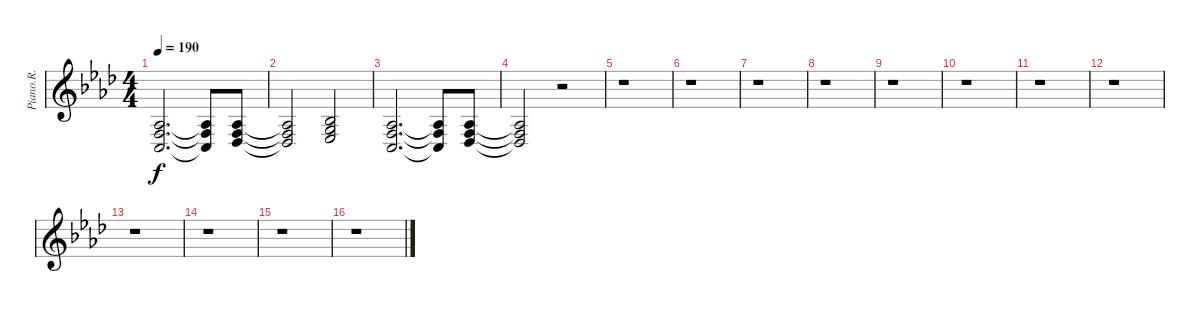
\track ("Piano.R." "Piano.R.") {instrument brightacousticpiano}
\staff {score}
\tuning (A4 B3 G3 D3 A2 E2) {hide}
\ts (4 4)
\tempo 190
\clef g2
\ks ab
(1.3 3.4 3.5).2{d dy f} (1.3{t} 3.4{t} 3.5{t}).8 (1.3 3.4 4.5).8 |
(1.3{t} 3.4{t} 4.5{t}).2 (0.3 8.4 6.5).2 |
(6.4 8.5 8.6).2{d} (6.4{t} 8.5{t} 8.6{t}).8 (6.4 8.5 9.6).8 |
(6.4{t} 8.5{t} 9.6{t}).2 r.2 |
r.1 |
r.1 |
r.1 |
r.1 |
r.1 |
r.1 |
r.1 |
r.1 |
r.1 |
r.1 |
r.1 |
r.1
